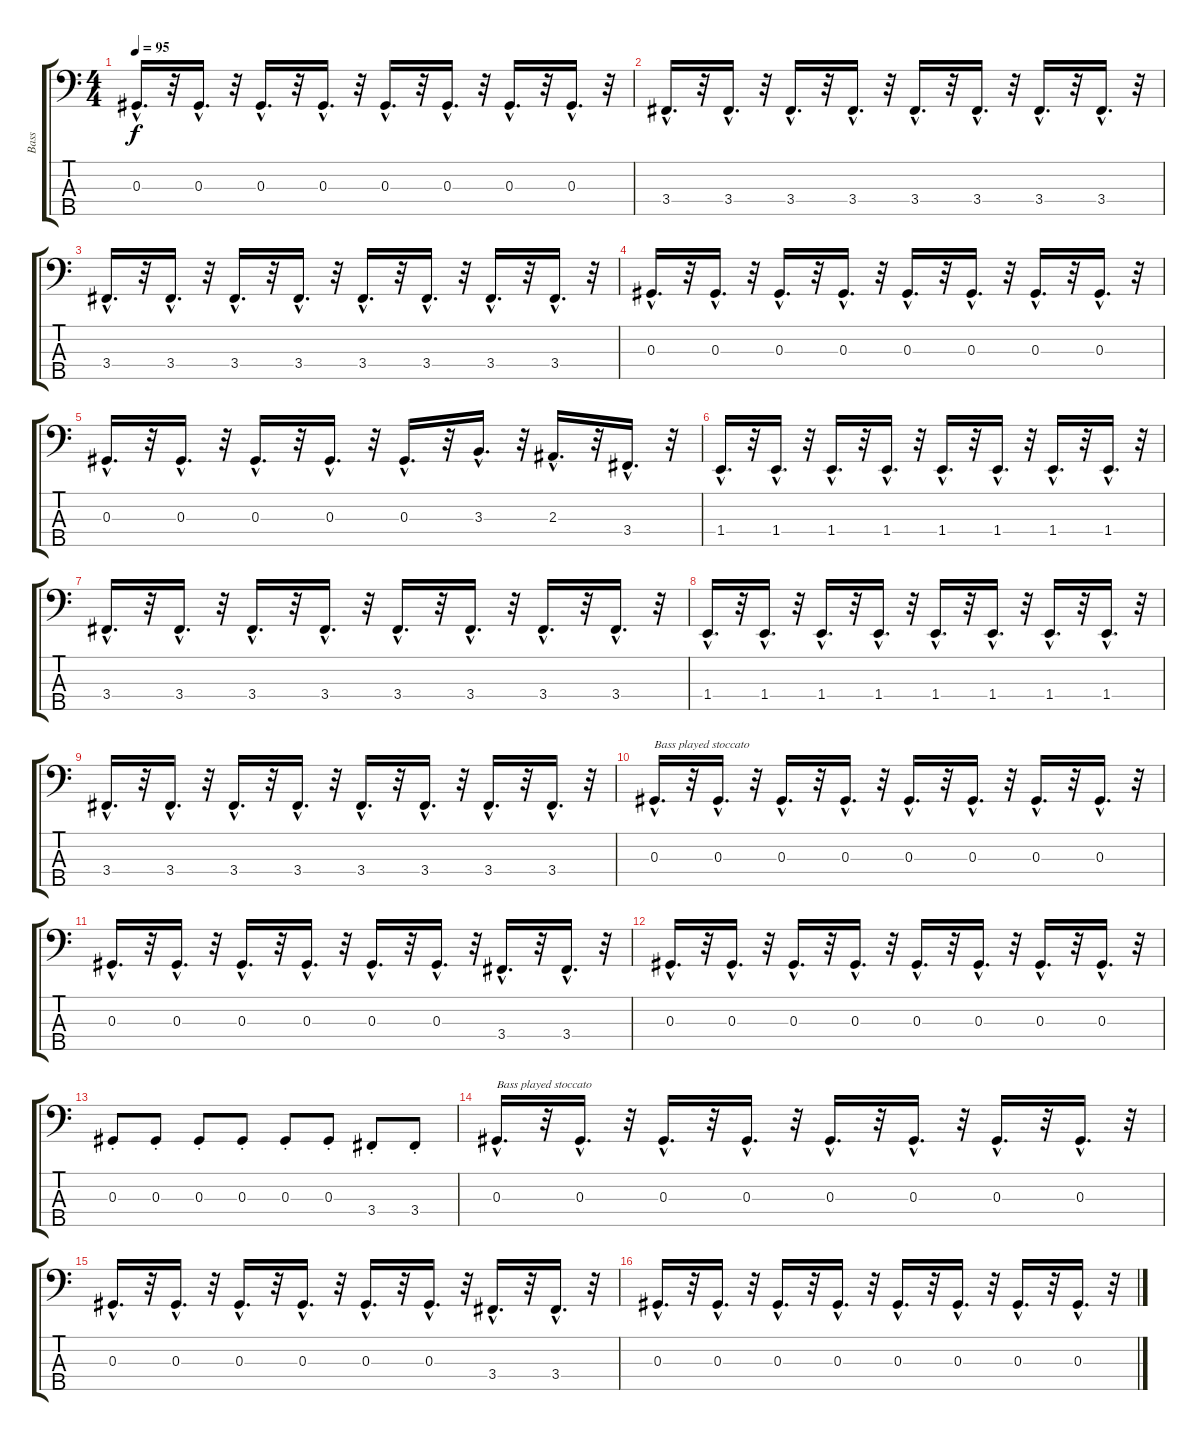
\track ("Bass" "Bass") {instrument electricbassfinger}
\staff {score tabs}
\tuning (Gb2 Db2 Ab1 Eb1 Bb0) {hide}
\ts (4 4)
\tempo 95
\clef f4
\ks c
0.3{hac}.16{d dy f} r.32 0.3{hac}.16{d} r.32 0.3{hac}.16{d} r.32 0.3{hac}.16{d} r.32 0.3{hac}.16{d} r.32 0.3{hac}.16{d} r.32 0.3{hac}.16{d} r.32 0.3{hac}.16{d} r.32 |
3.4{hac}.16{d} r.32 3.4{hac}.16{d} r.32 3.4{hac}.16{d} r.32 3.4{hac}.16{d} r.32 3.4{hac}.16{d} r.32 3.4{hac}.16{d} r.32 3.4{hac}.16{d} r.32 3.4{hac}.16{d} r.32 |
3.4{hac}.16{d} r.32 3.4{hac}.16{d} r.32 3.4{hac}.16{d} r.32 3.4{hac}.16{d} r.32 3.4{hac}.16{d} r.32 3.4{hac}.16{d} r.32 3.4{hac}.16{d} r.32 3.4{hac}.16{d} r.32 |
0.3{hac}.16{d} r.32 0.3{hac}.16{d} r.32 0.3{hac}.16{d} r.32 0.3{hac}.16{d} r.32 0.3{hac}.16{d} r.32 0.3{hac}.16{d} r.32 0.3{hac}.16{d} r.32 0.3{hac}.16{d} r.32 |
0.3{hac}.16{d} r.32 0.3{hac}.16{d} r.32 0.3{hac}.16{d} r.32 0.3{hac}.16{d} r.32 0.3{hac}.16{d} r.32 3.3{hac}.16{d} r.32 2.3{hac}.16{d} r.32 3.4{hac}.16{d} r.32 |
1.4{hac}.16{d} r.32 1.4{hac}.16{d} r.32 1.4{hac}.16{d} r.32 1.4{hac}.16{d} r.32 1.4{hac}.16{d} r.32 1.4{hac}.16{d} r.32 1.4{hac}.16{d} r.32 1.4{hac}.16{d} r.32 |
3.4{hac}.16{d} r.32 3.4{hac}.16{d} r.32 3.4{hac}.16{d} r.32 3.4{hac}.16{d} r.32 3.4{hac}.16{d} r.32 3.4{hac}.16{d} r.32 3.4{hac}.16{d} r.32 3.4{hac}.16{d} r.32 |
1.4{hac}.16{d} r.32 1.4{hac}.16{d} r.32 1.4{hac}.16{d} r.32 1.4{hac}.16{d} r.32 1.4{hac}.16{d} r.32 1.4{hac}.16{d} r.32 1.4{hac}.16{d} r.32 1.4{hac}.16{d} r.32 |
3.4{hac}.16{d} r.32 3.4{hac}.16{d} r.32 3.4{hac}.16{d} r.32 3.4{hac}.16{d} r.32 3.4{hac}.16{d} r.32 3.4{hac}.16{d} r.32 3.4{hac}.16{d} r.32 3.4{hac}.16{d} r.32 |
0.3{hac}.16{d txt "Bass played stoccato"} r.32 0.3{hac}.16{d} r.32 0.3{hac}.16{d} r.32 0.3{hac}.16{d} r.32 0.3{hac}.16{d} r.32 0.3{hac}.16{d} r.32 0.3{hac}.16{d} r.32 0.3{hac}.16{d} r.32 |
0.3{hac}.16{d} r.32 0.3{hac}.16{d} r.32 0.3{hac}.16{d} r.32 0.3{hac}.16{d} r.32 0.3{hac}.16{d} r.32 0.3{hac}.16{d} r.32 3.4{hac}.16{d} r.32 3.4{hac}.16{d} r.32 |
0.3{hac}.16{d} r.32 0.3{hac}.16{d} r.32 0.3{hac}.16{d} r.32 0.3{hac}.16{d} r.32 0.3{hac}.16{d} r.32 0.3{hac}.16{d} r.32 0.3{hac}.16{d} r.32 0.3{hac}.16{d} r.32 |
0.3{st}.8 0.3{st}.8 0.3{st}.8 0.3{st}.8 0.3{st}.8 0.3{st}.8 3.4{st}.8 3.4{st}.8 |
0.3{hac}.16{d txt "Bass played stoccato"} r.32 0.3{hac}.16{d} r.32 0.3{hac}.16{d} r.32 0.3{hac}.16{d} r.32 0.3{hac}.16{d} r.32 0.3{hac}.16{d} r.32 0.3{hac}.16{d} r.32 0.3{hac}.16{d} r.32 |
0.3{hac}.16{d} r.32 0.3{hac}.16{d} r.32 0.3{hac}.16{d} r.32 0.3{hac}.16{d} r.32 0.3{hac}.16{d} r.32 0.3{hac}.16{d} r.32 3.4{hac}.16{d} r.32 3.4{hac}.16{d} r.32 |
0.3{hac}.16{d} r.32 0.3{hac}.16{d} r.32 0.3{hac}.16{d} r.32 0.3{hac}.16{d} r.32 0.3{hac}.16{d} r.32 0.3{hac}.16{d} r.32 0.3{hac}.16{d} r.32 0.3{hac}.16{d} r.32
